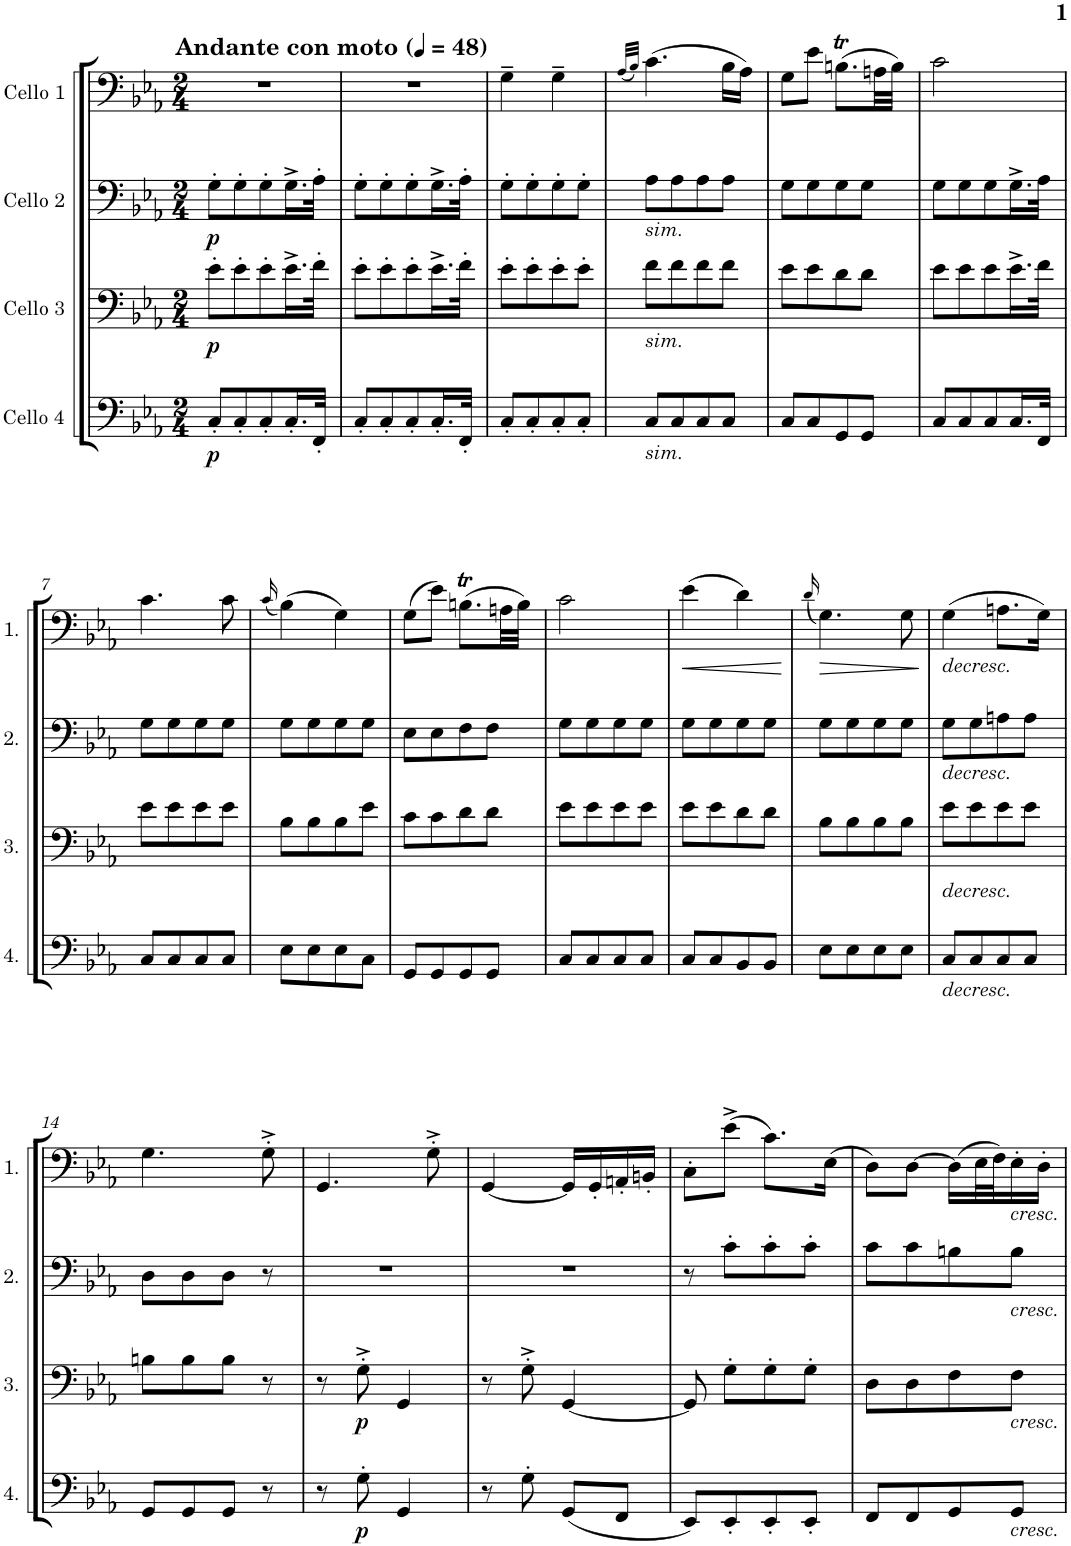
**kern	**dynam	**kern	**dynam	**kern	**dynam	**kern	**dynam
*part4	*part4	*part3	*part3	*part2	*part2	*part1	*part1
*staff4	*staff4	*staff3	*staff3	*staff2	*staff2	*staff1	*staff1
*I"Cello 4	*	*I"Cello 3	*	*I"Cello 2	*	*I"Cello 1	*
*clefF4	*	*clefF4	*	*clefF4	*	*clefF4	*
*k[b-e-a-]	*	*k[b-e-a-]	*	*k[b-e-a-]	*	*k[b-e-a-]	*
*M2/4	*	*M2/4	*	*M2/4	*	*M2/4	*
*MM48	*	*MM48	*	*MM48	*	*MM48	*
=1	=1	=1	=1	=1	=1	=1	=1
!	!	!	!	!	!	!LO:TX:a:B:t=Andante con moto	!
!	!LO:DY:b	!	!LO:DY:b	!	!LO:DY:b	!	!
8C'/L	p	8e-'\L	p	8G'\L	p	2r	.
8C'/	.	8e-'\	.	8G'\	.	.	.
8C'/	.	8e-'\	.	8G'\	.	.	.
16.C'/L	.	16.e-^\L	.	16.G^\L	.	.	.
32FF'/JJk	.	32f'\JJk	.	32A-'\JJk	.	.	.
=2	=2	=2	=2	=2	=2	=2	=2
8C'/L	.	8e-'\L	.	8G'\L	.	2r	.
8C'/	.	8e-'\	.	8G'\	.	.	.
8C'/	.	8e-'\	.	8G'\	.	.	.
16.C'/L	.	16.e-^\L	.	16.G^\L	.	.	.
32FF'/JJk	.	32f'\JJk	.	32A-'\JJk	.	.	.
=3	=3	=3	=3	=3	=3	=3	=3
8C'/L	.	8e-'\L	.	8G'\L	.	4G~\	.
8C'/	.	8e-'\	.	8G'\	.	.	.
8C'/	.	8e-'\	.	8G'\	.	4G~\	.
8C'/J	.	8e-'\J	.	8G'\J	.	.	.
=4	=4	=4	=4	=4	=4	=4	=4
.	.	.	.	.	.	(32qA-/LLL	.
.	.	.	.	.	.	32qB-/JJJ)	.
!	!	!	!	!LO:TX:b:i:t=sim.	!	!	!
!	!	!LO:TX:b:i:t=sim.	!	!	!	!	!
!LO:TX:b:i:t=sim.	!	!	!	!	!	!	!
8C/L	.	8f\L	.	8A-\L	.	(4.c\	.
8C/	.	8f\	.	8A-\	.	.	.
8C/	.	8f\	.	8A-\	.	.	.
8C/J	.	8f\J	.	8A-\J	.	16B-\LL	.
.	.	.	.	.	.	16A-\JJ)	.
=5	=5	=5	=5	=5	=5	=5	=5
8C/L	.	8e-\L	.	8G\L	.	8G\L	.
8C/	.	8e-\	.	8G\	.	8e-\J	.
8GG/	.	8d\	.	8G\	.	(8.Bnt\L	.
8GG/J	.	8d\J	.	8G\J	.	.	.
.	.	.	.	.	.	32An\LL	.
.	.	.	.	.	.	32B\JJJ)	.
=6	=6	=6	=6	=6	=6	=6	=6
8C/L	.	8e-\L	.	8G\L	.	2c\	.
8C/	.	8e-\	.	8G\	.	.	.
8C/	.	8e-\	.	8G\	.	.	.
16.C/L	.	16.e-^\L	.	16.G^\L	.	.	.
32FF/JJk	.	32f\JJk	.	32A-\JJk	.	.	.
!!LO:LB:g=z
=7	=7	=7	=7	=7	=7	=7	=7
8C/L	.	8e-\L	.	8G\L	.	4.c\	.
8C/	.	8e-\	.	8G\	.	.	.
8C/	.	8e-\	.	8G\	.	.	.
8C/J	.	8e-\J	.	8G\J	.	8c\	.
=8	=8	=8	=8	=8	=8	=8	=8
.	.	.	.	.	.	(16qc/	.
8E-\L	.	8B-\L	.	8G\L	.	(4B-\)	.
8E-\	.	8B-\	.	8G\	.	.	.
8E-\	.	8B-\	.	8G\	.	4G\)	.
8C\J	.	8e-\J	.	8G\J	.	.	.
=9	=9	=9	=9	=9	=9	=9	=9
8GG/L	.	8c\L	.	8E-\L	.	(8G\L	.
8GG/	.	8c\	.	8E-\	.	8e-\J)	.
8GG/	.	8d\	.	8F\	.	(8.Bnt\L	.
8GG/J	.	8d\J	.	8F\J	.	.	.
.	.	.	.	.	.	32An\LL	.
.	.	.	.	.	.	32B\JJJ)	.
=10	=10	=10	=10	=10	=10	=10	=10
8C/L	.	8e-\L	.	8G\L	.	2c\	.
8C/	.	8e-\	.	8G\	.	.	.
8C/	.	8e-\	.	8G\	.	.	.
8C/J	.	8e-\J	.	8G\J	.	.	.
=11	=11	=11	=11	=11	=11	=11	=11
!	!	!	!	!	!	!	!LO:HP:b
8C/L	.	8e-\L	.	8G\L	.	(4e-\	<
8C/	.	8e-\	.	8G\	.	.	.
8BB-/	.	8d\	.	8G\	.	4d\)	.
8BB-/J	.	8d\J	.	8G\J	.	.	.
.	.	.	.	.	.	.	[
=12	=12	=12	=12	=12	=12	=12	=12
.	.	.	.	.	.	(16qd/	.
8E-\L	.	8B-\L	.	8G\L	.	4.G\)	.
8E-\	.	8B-\	.	8G\	.	.	.
8E-\	.	8B-\	.	8G\	.	.	.
8E-\J	.	8B-\J	.	8G\J	.	8G\	.
=13	=13	=13	=13	=13	=13	=13	=13
!	!	!	!	!	!	!LO:TX:b:i:t=decresc.	!
!	!	!	!	!LO:TX:b:i:t=decresc.	!	!	!
!	!	!LO:TX:b:i:t=decresc.	!	!	!	!	!
!LO:TX:b:i:t=decresc.	!	!	!	!	!	!	!
8C/L	.	8e-\L	.	8G\L	.	(4G\	.
8C/	.	8e-\	.	8G\	.	.	.
8C/	.	8e-\	.	8An\	.	8.An\L	.
8C/J	.	8e-\J	.	8A\J	.	.	.
.	.	.	.	.	.	16G\Jk)	.
!!LO:LB:g=z
=14	=14	=14	=14	=14	=14	=14	=14
8GG/L	.	8Bn\L	.	8D\L	.	4.G\	.
8GG/	.	8B\	.	8D\	.	.	.
8GG/J	.	8B\J	.	8D\J	.	.	.
8r	.	8r	.	8r	.	8G'^\	.
=15	=15	=15	=15	=15	=15	=15	=15
8r	.	8r	.	2r	.	4.GG/	.
!	!LO:DY:b	!	!LO:DY:b	!	!	!	!
8G'\	p	8G'^\	p	.	.	.	.
4GG/	.	4GG/	.	.	.	.	.
.	.	.	.	.	.	8G'^\	.
=16	=16	=16	=16	=16	=16	=16	=16
8r	.	8r	.	2r	.	[4GG/	.
8G'\	.	8G'^\	.	.	.	.	.
(8GG/L	.	[4GG/	.	.	.	16GG/LL]	.
.	.	.	.	.	.	16GG'/	.
8FF/J	.	.	.	.	.	16AAn'/	.
.	.	.	.	.	.	16BBn'/JJ	.
=17	=17	=17	=17	=17	=17	=17	=17
8EE-/L)	.	8GG/]	.	8r	.	8C'\L	.
8EE-'/	.	8G'\L	.	8c'\L	.	(8e-^\J	.
8EE-'/	.	8G'\	.	8c'\	.	8.c\L)	.
8EE-'/J	.	8G'\J	.	8c'\J	.	.	.
.	.	.	.	.	.	(16E-\Jk	.
=18	=18	=18	=18	=18	=18	=18	=18
8FF/L	.	8D\L	.	8c\L	.	8D\L)	.
8FF/	.	8D\	.	8c\	.	[8D\J	.
8GG/	.	8F\	.	8Bn\	.	(16D\LL]	.
.	.	.	.	.	.	32E-\L	.
.	.	.	.	.	.	32F\J)	.
!	!	!	!	!	!	!LO:TX:b:i:t=cresc.	!
!	!	!	!	!LO:TX:b:i:t=cresc.	!	!	!
!	!	!LO:TX:b:i:t=cresc.	!	!	!	!	!
!LO:TX:b:i:t=cresc.	!	!	!	!	!	!	!
8GG/J	.	8F\J	.	8B\J	.	16E-'\	.
.	.	.	.	.	.	16D'\JJ	.
=	=	=	=	=	=	=	=
*-	*-	*-	*-	*-	*-	*-	*-
